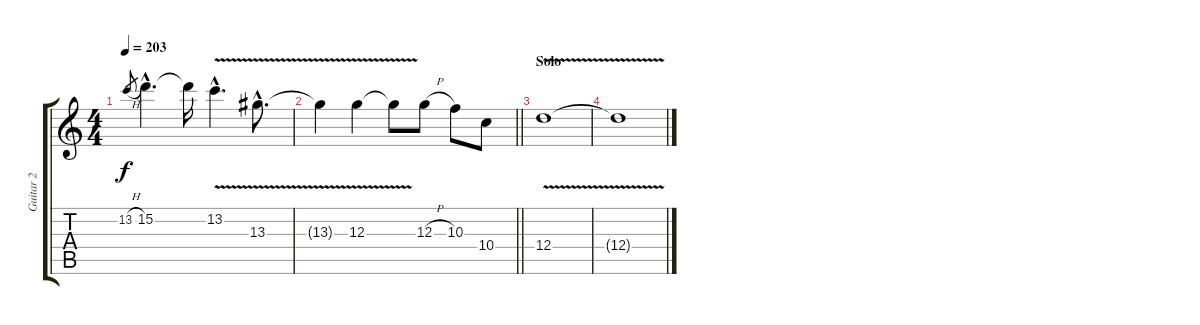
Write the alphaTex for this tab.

\track ("Guitar 2" "Guitar 2") {instrument overdrivenguitar}
\staff {score tabs}
\tuning (E4 B3 G3 D3 A2 D2) {hide}
\ts (4 4)
\tempo 203
\clef g2
\ks c
13.2{h}.8{gr dy f} 15.2{hac}.4{d} 15.2{t}.16 13.2{v hac}.4{d} 13.3{v hac}.8{d} |
\barLineRight lightlight
13.3{t}.4 12.3{v}.4 12.3{t}.8 12.3{h}.8 10.3.8 10.4.8 |
\section ("" "Solo")
12.4{v}.1 |
12.4{t}.1
